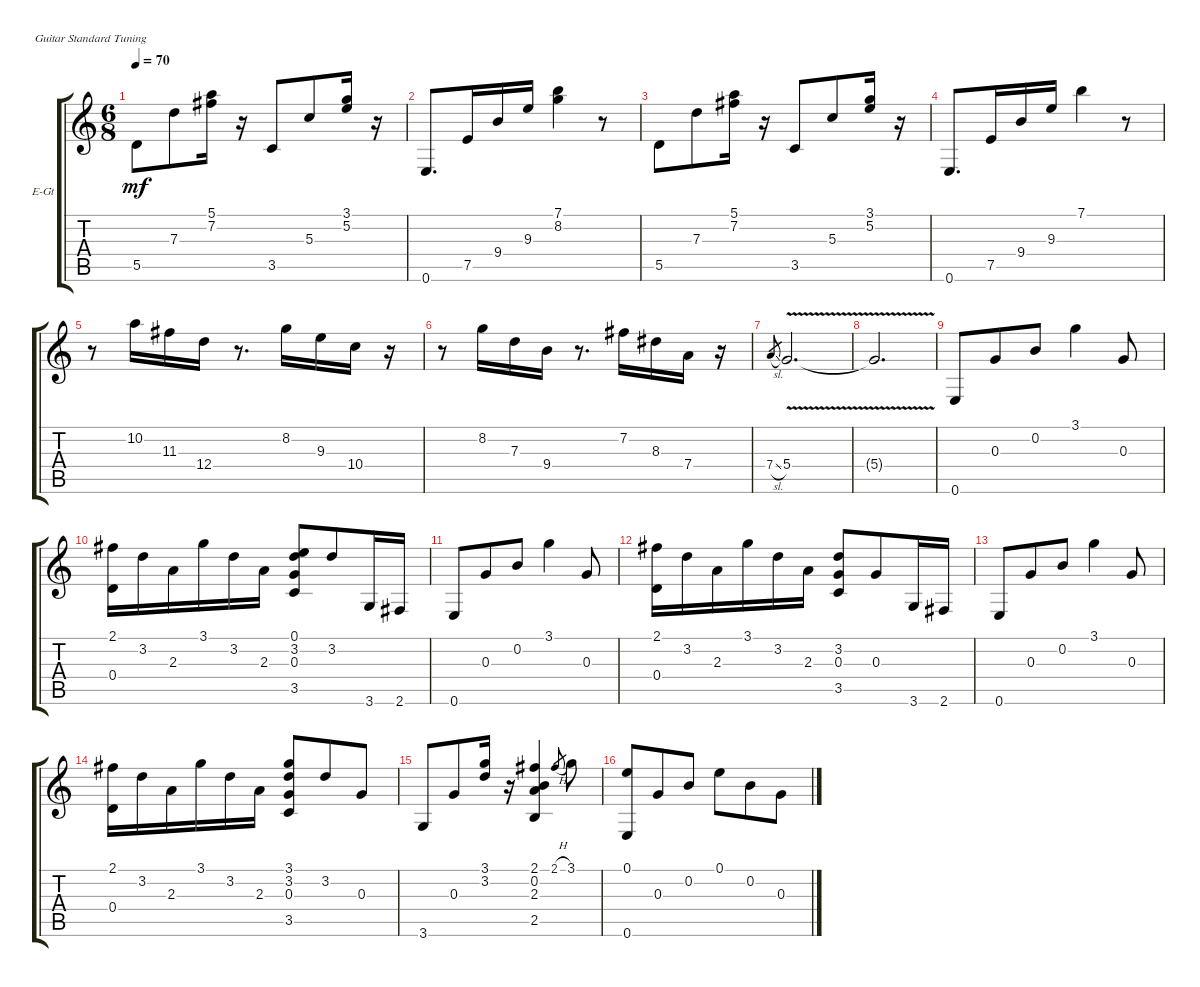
\defaultSystemsLayout 4
\bracketExtendMode groupsimilarinstruments
\firstSystemTrackNameOrientation horizontal
\otherSystemsTrackNameOrientation horizontal
\track ("Electric Guitar" "E-Gt") {instrument electricguitarclean}
\staff {score tabs}
\tuning (E4 B3 G3 D3 A2 E2)
\ts (6 8)
\tempo 70
\clef g2
\scale
0.333333
\ks c
5.5.8{dy mf} 7.3.8 (7.2 5.1).16 r.16 3.5.8 5.3.8 (5.2 3.1).16 r.16 |
\scale
0.333333 0.6.8{d} 7.5.16 9.4.16 9.3.16 (8.2 7.1).4 r.8 |
\scale
0.333333 5.5.8 7.3.8 (7.2 5.1).16 r.16 3.5.8 5.3.8 (5.2 3.1).16 r.16 |
\scale
0.333333 0.6.8{d} 7.5.16 9.4.16 9.3.16 7.1.4 r.8 |
\scale
0.333333 r.8 10.2.16 11.3.16 12.4.16 r.8{d} 8.2.16 9.3.16 10.4.16 r.16 |
r.8 8.2.16 7.3.16 9.4.16 r.8{d} 7.2.16 8.3.16 7.4.16 r.16 |
7.4{sl}.8{gr} 5.4{v}.2{d} |
5.4{v t}.2{d} |
0.6.8 0.3.8 0.2.8 3.1.4 0.3.8 |
(0.4 2.1).16 3.2.16 2.3.16 3.1.16 3.2.16 2.3.16 (3.5 0.3 3.2 0.1).8 3.2.8 3.6.16 2.6.16 |
0.6.8 0.3.8 0.2.8 3.1.4 0.3.8 |
(0.4 2.1).16 3.2.16 2.3.16 3.1.16 3.2.16 2.3.16 (3.5 0.3 3.2).8 0.3.8 3.6.16 2.6.16 |
0.6.8 0.3.8 0.2.8 3.1.4 0.3.8 |
(0.4 2.1).16 3.2.16 2.3.16 3.1.16 3.2.16 2.3.16 (3.1 3.2 0.3 3.5).8 3.2.8 0.3.8 |
3.6.8 0.3.8 (3.2 3.1).16 r.16 (2.1 0.2 2.3 2.5).4 2.1{h}.8{gr} 3.1.8 |
(0.1 0.6).8 0.3.8 0.2.8 0.1.8 0.2.8 0.3.8
